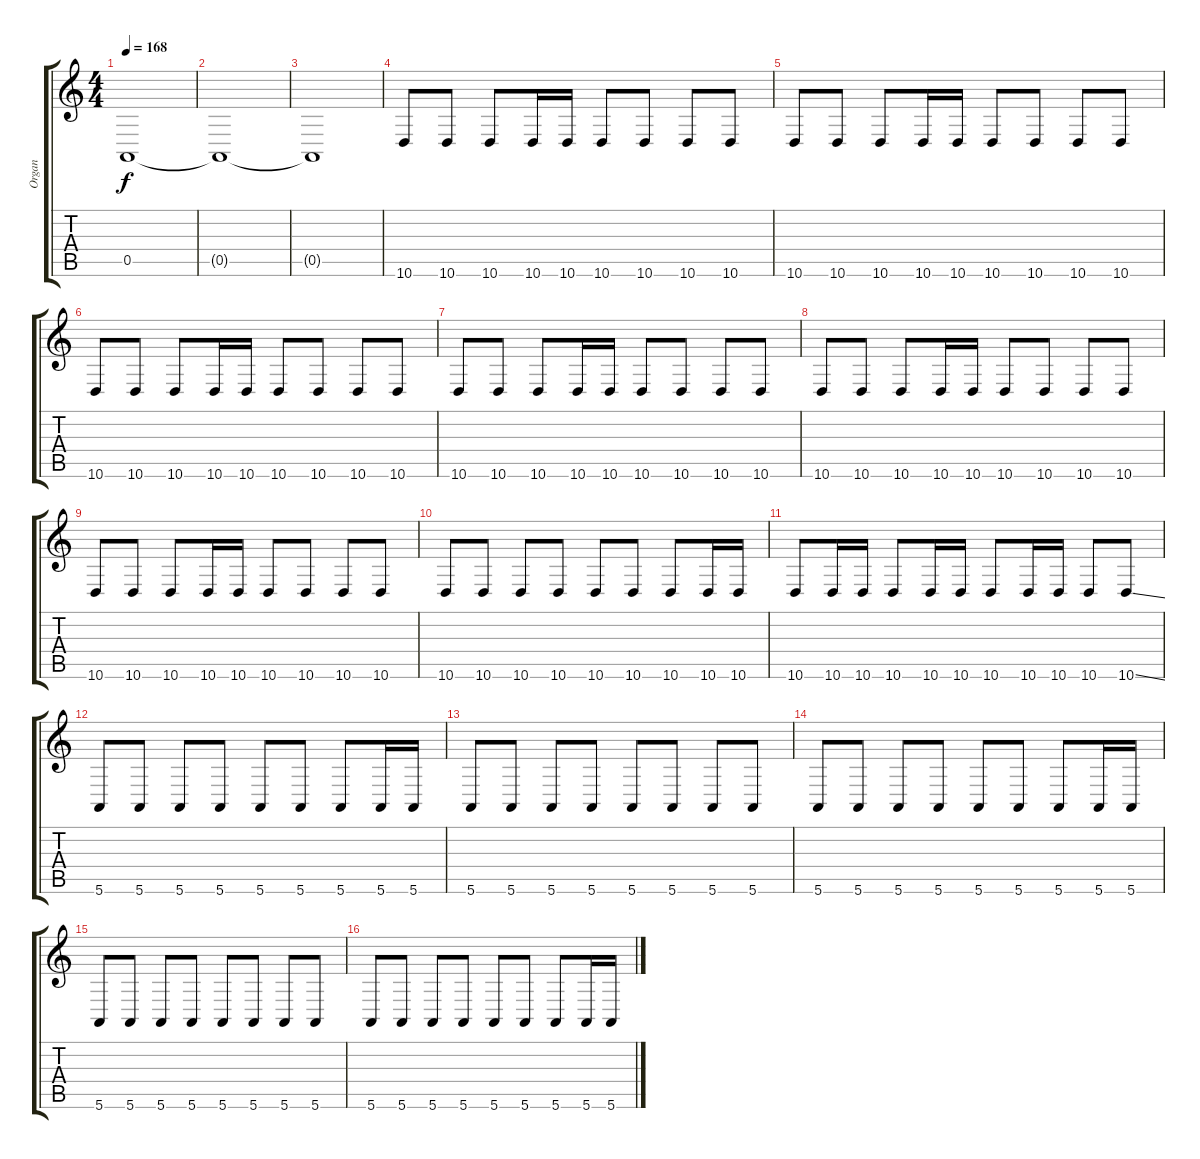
\track ("Organ" "Organ") {instrument drawbarorgan}
\staff {score tabs}
\tuning (E4 B3 G3 D3 A2 E2) {hide}
\ts (4 4)
\tempo 168
\clef g2
\ks c
0.5{t}.1{dy f} |
0.5{t}.1 |
0.5{t}.1 |
10.6.8 10.6.8 10.6.8 10.6.16 10.6.16 10.6.8 10.6.8 10.6.8 10.6.8 |
10.6.8 10.6.8 10.6.8 10.6.16 10.6.16 10.6.8 10.6.8 10.6.8 10.6.8 |
10.6.8 10.6.8 10.6.8 10.6.16 10.6.16 10.6.8 10.6.8 10.6.8 10.6.8 |
10.6.8 10.6.8 10.6.8 10.6.16 10.6.16 10.6.8 10.6.8 10.6.8 10.6.8 |
10.6.8 10.6.8 10.6.8 10.6.16 10.6.16 10.6.8 10.6.8 10.6.8 10.6.8 |
10.6.8 10.6.8 10.6.8 10.6.16 10.6.16 10.6.8 10.6.8 10.6.8 10.6.8 |
10.6.8 10.6.8 10.6.8 10.6.8 10.6.8 10.6.8 10.6.8 10.6.16 10.6.16 |
10.6.8 10.6.16 10.6.16 10.6.8 10.6.16 10.6.16 10.6.8 10.6.16 10.6.16 10.6.8 10.6{ss}.8 |
5.6.8 5.6.8 5.6.8 5.6.8 5.6.8 5.6.8 5.6.8 5.6.16 5.6.16 |
5.6.8 5.6.8 5.6.8 5.6.8 5.6.8 5.6.8 5.6.8 5.6.8 |
5.6.8 5.6.8 5.6.8 5.6.8 5.6.8 5.6.8 5.6.8 5.6.16 5.6.16 |
5.6.8 5.6.8 5.6.8 5.6.8 5.6.8 5.6.8 5.6.8 5.6.8 |
5.6.8 5.6.8 5.6.8 5.6.8 5.6.8 5.6.8 5.6.8 5.6.16 5.6.16
